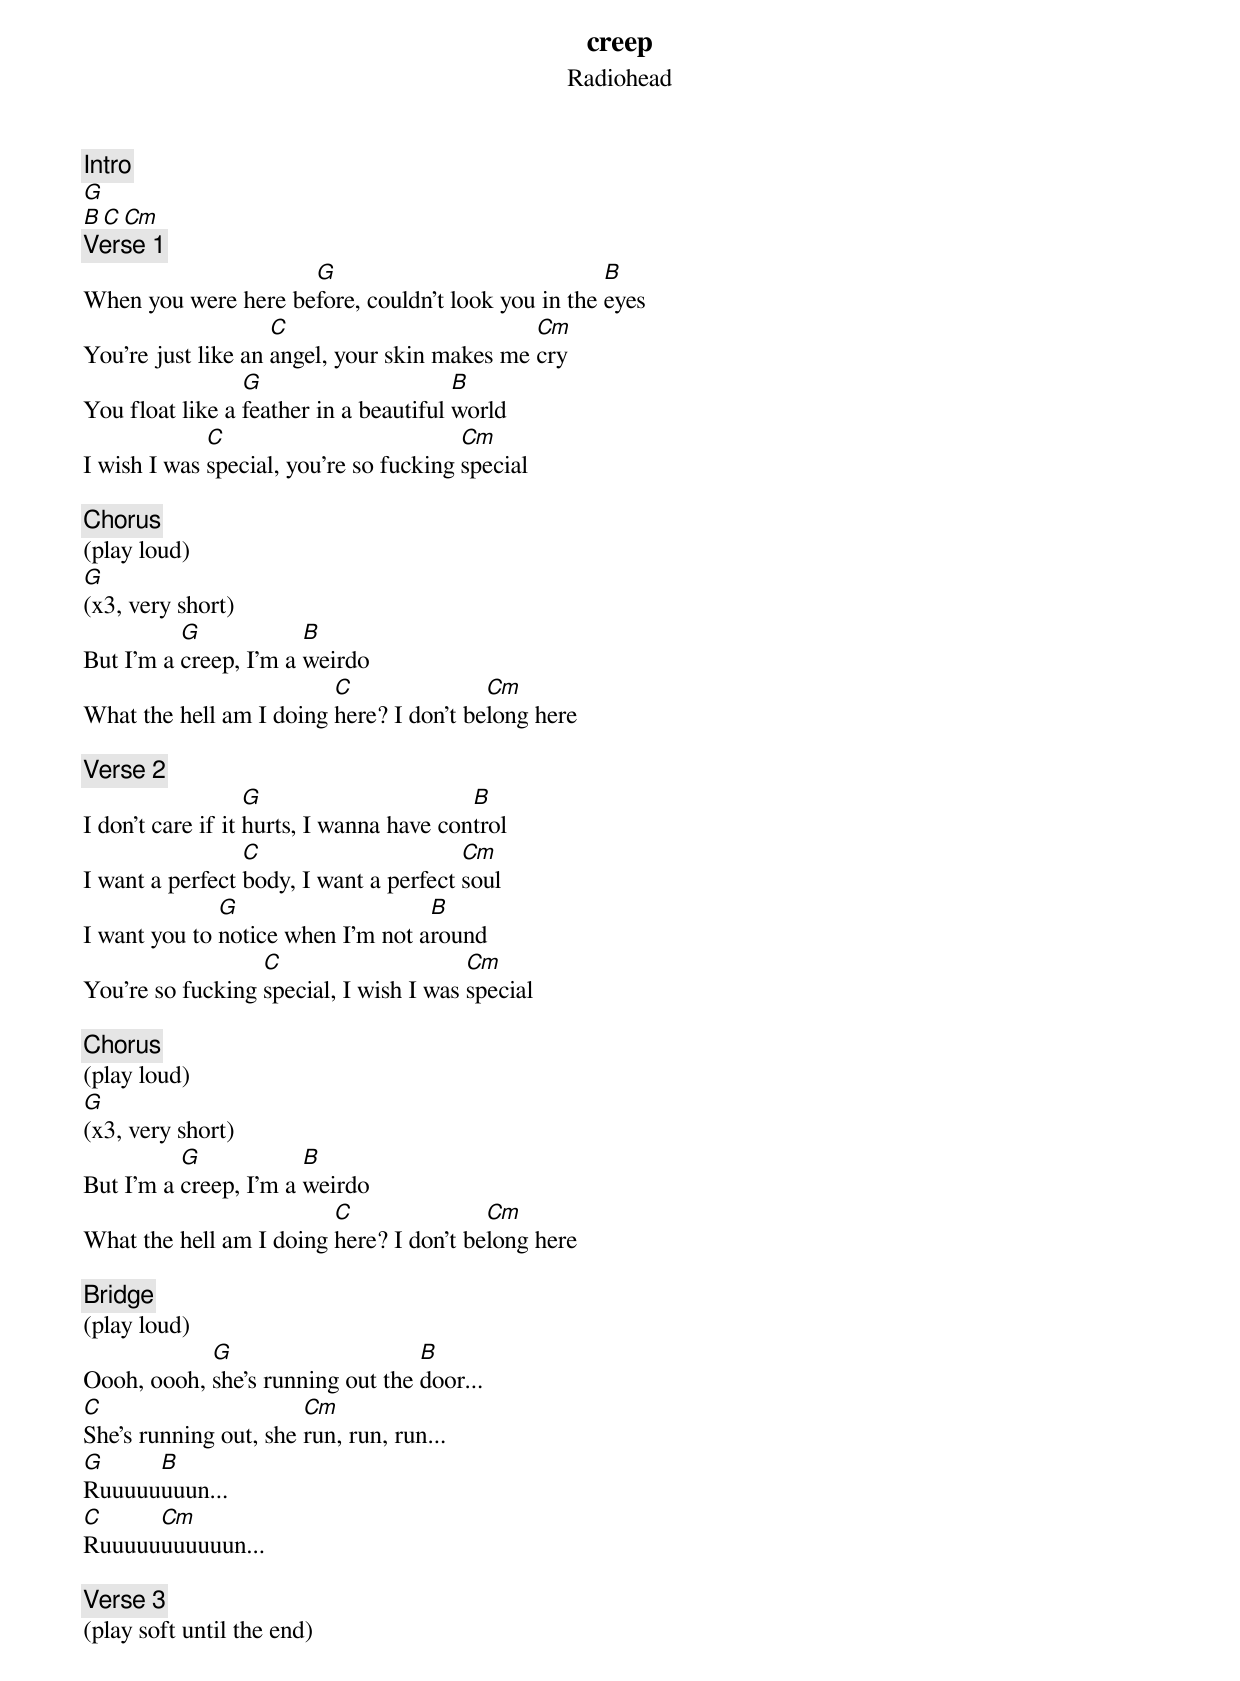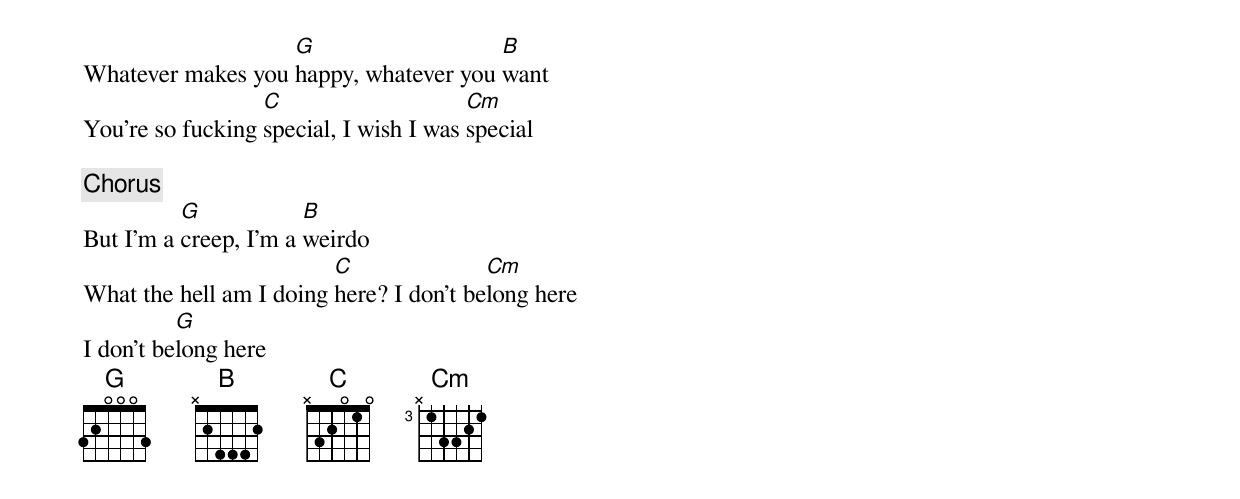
{t: creep}
{st: Radiohead}

{c: Intro}
[G]
[B][C][Cm]
{c: Verse 1}
When you were here be[G]fore, couldn't look you in the [B]eyes
You're just like an [C]angel, your skin makes me [Cm]cry
You float like a [G]feather in a beautiful [B]world
I wish I was [C]special, you're so fucking [Cm]special

{c: Chorus}
(play loud)
[G](x3, very short)
But I'm a [G]creep, I'm a [B]weirdo
What the hell am I doing [C]here? I don't be[Cm]long here

{c: Verse 2}
I don't care if it [G]hurts, I wanna have con[B]trol
I want a perfect [C]body, I want a perfect [Cm]soul
I want you to [G]notice when I'm not a[B]round
You're so fucking [C]special, I wish I was [Cm]special

{c: Chorus}
(play loud)
[G](x3, very short)
But I'm a [G]creep, I'm a [B]weirdo
What the hell am I doing [C]here? I don't be[Cm]long here

{c: Bridge}
(play loud)
Oooh, oooh, [G]she's running out the [B]door...
[C]She's running out, she [Cm]run, run, run...
[G]Ruuuuu[B]uuun...
[C]Ruuuuu[Cm]uuuuuun...

{c: Verse 3}
(play soft until the end)
Whatever makes you [G]happy, whatever you [B]want
You're so fucking [C]special, I wish I was [Cm]special

{c: Chorus}
But I'm a [G]creep, I'm a [B]weirdo
What the hell am I doing [C]here? I don't be[Cm]long here
I don't be[G]long here
